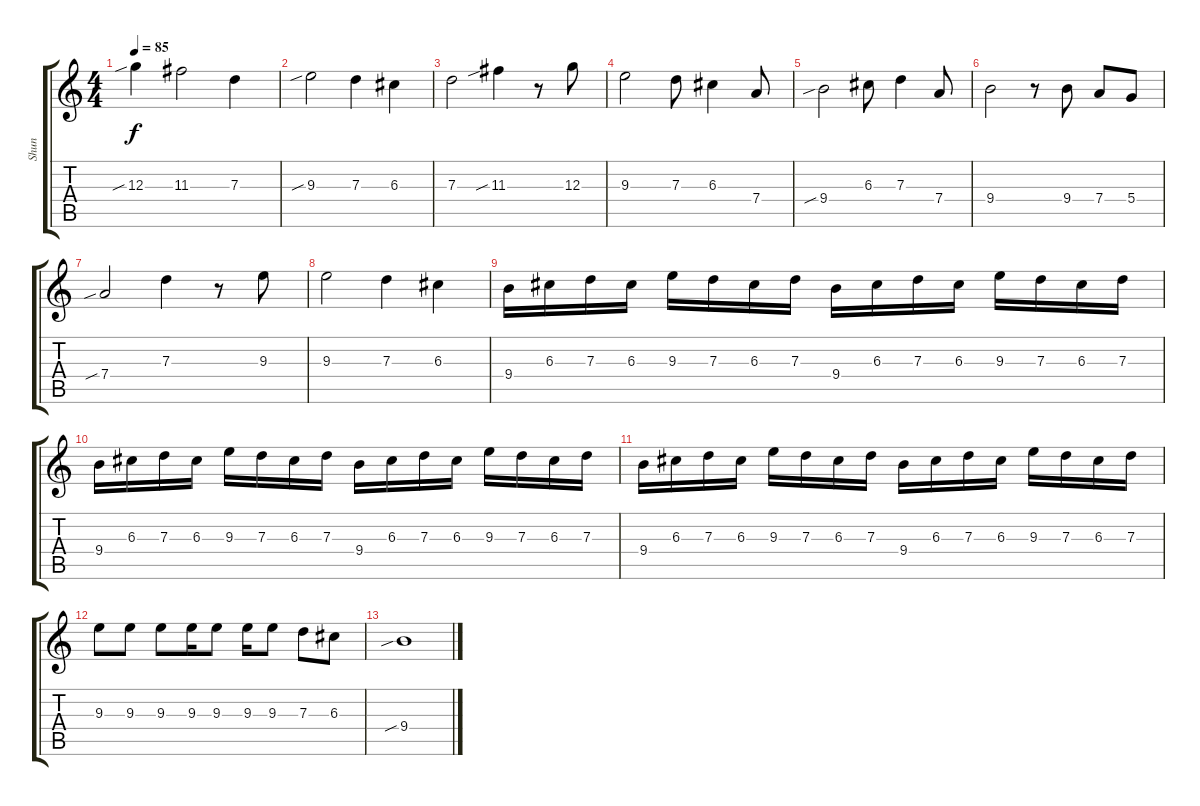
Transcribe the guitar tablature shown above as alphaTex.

\track ("Shun" "Shun") {instrument acousticguitarsteel}
\staff {score tabs}
\tuning (E4 B3 G3 D3 A2 E2) {hide}
\ts (4 4)
\tempo 85
\clef g2
\ks c
12.3{sib}.4{dy f} 11.3.2 7.3.4 |
9.3{sib}.2 7.3.4 6.3.4 |
7.3.2 11.3{sib}.4 r.8 12.3.8 |
9.3.2 7.3.8 6.3.4 7.4.8 |
9.4{sib}.2 6.3.8 7.3.4 7.4.8 |
9.4.2 r.8 9.4.8 7.4.8 5.4.8 |
7.4{sib}.2 7.3.4 r.8 9.3.8 |
9.3.2 7.3.4 6.3.4 |
9.4.16 6.3.16 7.3.16 6.3.16 9.3.16 7.3.16 6.3.16 7.3.16 9.4.16 6.3.16 7.3.16 6.3.16 9.3.16 7.3.16 6.3.16 7.3.16 |
9.4.16 6.3.16 7.3.16 6.3.16 9.3.16 7.3.16 6.3.16 7.3.16 9.4.16 6.3.16 7.3.16 6.3.16 9.3.16 7.3.16 6.3.16 7.3.16 |
9.4.16 6.3.16 7.3.16 6.3.16 9.3.16 7.3.16 6.3.16 7.3.16 9.4.16 6.3.16 7.3.16 6.3.16 9.3.16 7.3.16 6.3.16 7.3.16 |
9.3.8 9.3.8 9.3.8 9.3.16 9.3.8 9.3.16 9.3.8 7.3.8 6.3.8 |
9.4{sib}.1
